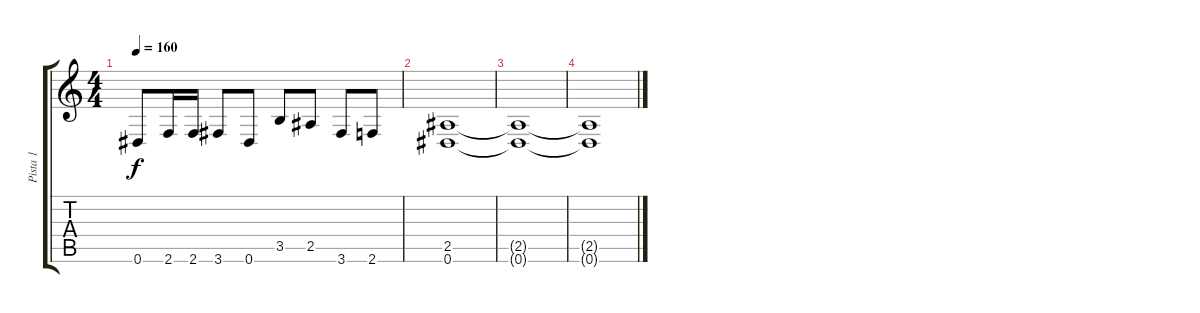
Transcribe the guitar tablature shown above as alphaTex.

\track ("Pista 1" "Pista 1") {instrument distortionguitar}
\staff {score tabs}
\tuning (Eb4 Bb3 Gb3 Db3 Ab2 Eb2) {hide}
\ts (4 4)
\tempo 160
\clef g2
\ks c
0.6.8{dy f} 2.6.16 2.6.16 3.6.8 0.6.8 3.5.8 2.5.8 3.6.8 2.6.8 |
(2.5 0.6).1 |
(2.5{t} 0.6{t}).1 |
(2.5{t} 0.6{t}).1
